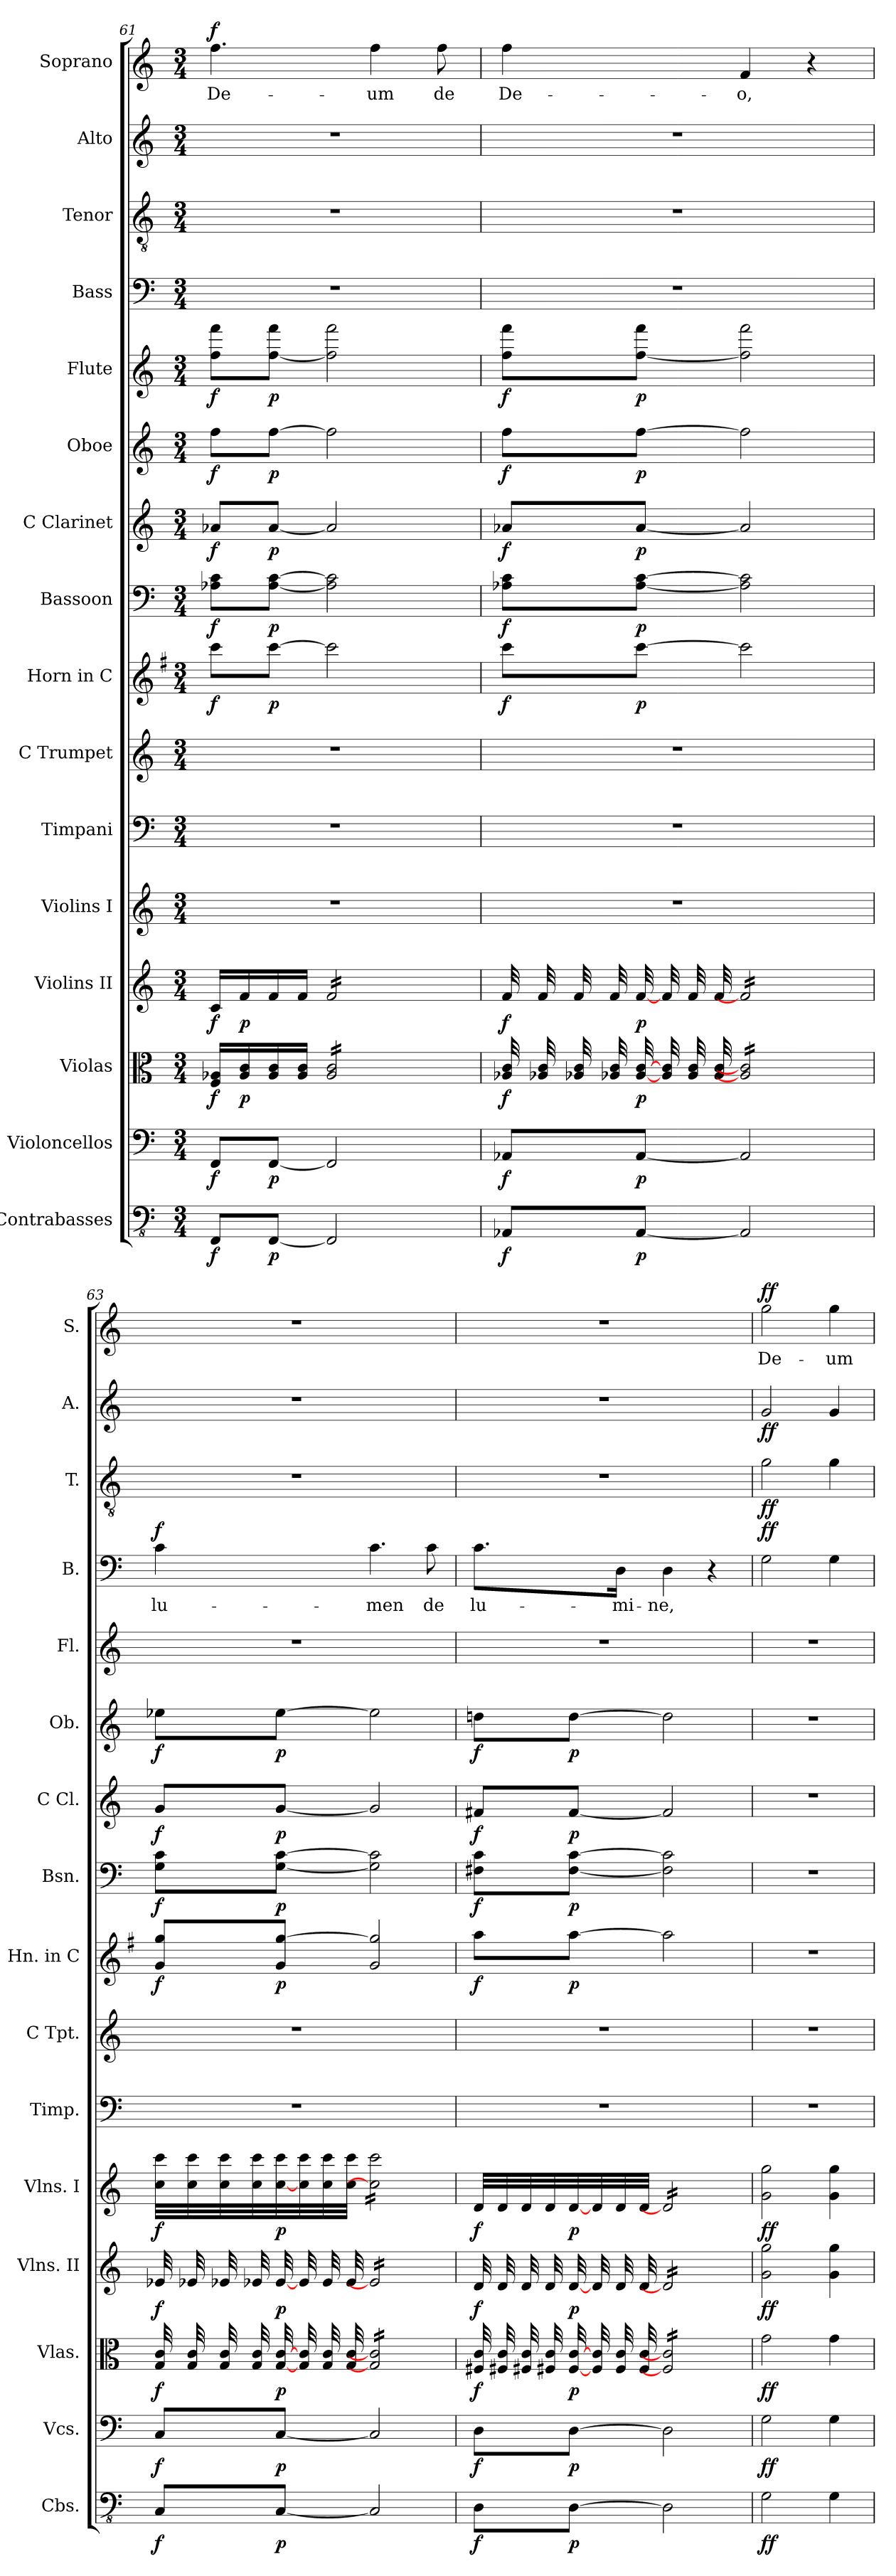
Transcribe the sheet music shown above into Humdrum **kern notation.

**kern	**dynam	**kern	**dynam	**kern	**dynam	**kern	**dynam	**kern	**dynam	**kern	**kern	**kern	**dynam	**kern	**dynam	**kern	**dynam	**kern	**dynam	**kern	**dynam	**kern	**text	**dynam	**kern	**dynam	**kern	**dynam	**kern	**text	**dynam
*part16	*part16	*part15	*part15	*part14	*part14	*part13	*part13	*part12	*part12	*part11	*part10	*part9	*part9	*part8	*part8	*part7	*part7	*part6	*part6	*part5	*part5	*part4	*part4	*part4	*part3	*part3	*part2	*part2	*part1	*part1	*part1
*staff16	*staff16	*staff15	*staff15	*staff14	*staff14	*staff13	*staff13	*staff12	*staff12	*staff11	*staff10	*staff9	*staff9	*staff8	*staff8	*staff7	*staff7	*staff6	*staff6	*staff5	*staff5	*staff4	*staff4	*staff4	*staff3	*staff3	*staff2	*staff2	*staff1	*staff1	*staff1
*I"Contrabasses	*	*I"Violoncellos	*	*I"Violas	*	*I"Violins II	*	*I"Violins I	*	*I"Timpani	*I"C Trumpet	*I"Horn in C	*	*I"Bassoon	*	*I"C Clarinet	*	*I"Oboe	*	*I"Flute	*	*I"Bass	*	*	*I"Tenor	*	*I"Alto	*	*I"Soprano	*	*
*I'Cbs.	*	*I'Vcs.	*	*I'Vlas.	*	*I'Vlns. II	*	*I'Vlns. I	*	*I'Timp.	*I'C Tpt.	*I'Hn. in C	*	*I'Bsn.	*	*I'C Cl.	*	*I'Ob.	*	*I'Fl.	*	*I'B.	*	*	*I'T.	*	*I'A.	*	*I'S.	*	*
*clefFv4	*	*clefF4	*	*clefC3	*	*clefG2	*	*clefG2	*	*clefF4	*clefG2	*clefG2	*	*clefF4	*	*clefG2	*	*clefG2	*	*clefG2	*	*clefF4	*	*	*clefGv2	*	*clefG2	*	*clefG2	*	*
*	*	*	*	*	*	*	*	*	*	*	*	*ITrd4c7	*	*	*	*ITrd1c2	*	*	*	*	*	*	*	*	*	*	*	*	*	*	*
*k[]	*	*k[]	*	*k[]	*	*k[]	*	*k[]	*	*k[]	*k[]	*k[]	*	*k[]	*	*k[b-e-]	*	*k[]	*	*k[]	*	*k[]	*	*	*k[]	*	*k[]	*	*k[]	*	*
*M3/4	*	*M3/4	*	*M3/4	*	*M3/4	*	*M3/4	*	*M3/4	*M3/4	*M3/4	*	*M3/4	*	*M3/4	*	*M3/4	*	*M3/4	*	*M3/4	*	*	*M3/4	*	*M3/4	*	*M3/4	*	*
=61	=61	=61	=61	=61	=61	=61	=61	=61	=61	=61	=61	=61	=61	=61	=61	=61	=61	=61	=61	=61	=61	=61	=61	=61	=61	=61	=61	=61	=61	=61	=61
!	!LO:DY:b	!	!LO:DY:b	!	!LO:DY:b	!	!LO:DY:b	!	!	!	!	!	!LO:DY:b	!	!LO:DY:b	!	!LO:DY:b	!	!LO:DY:b	!	!LO:DY:b	!	!	!	!	!	!	!	!	!LO:LY:b	!LO:DY:a
8FFF/L	f	8FF/L	f	16F/ 16A-X/LL	f	16c/LL	f	2.r	.	2.r	2.r	8ff\L	f	8A-X\ 8c\L	f	8g-X/L	f	8ff\L	f	8ff\ 8fff\L	f	2.r	.	.	2.r	.	2.r	.	4.ff\	De-	f
!	!	!	!	!	!LO:DY:b	!	!LO:DY:b	!	!	!	!	!	!	!	!	!	!	!	!	!	!	!	!	!	!	!	!	!	!	!	!
.	.	.	.	16A-/ 16c/	p	16f/	p	.	.	.	.	.	.	.	.	.	.	.	.	.	.	.	.	.	.	.	.	.	.	.	.
!	!LO:DY:b	!	!LO:DY:b	!	!	!	!	!	!	!	!	!	!LO:DY:b	!	!LO:DY:b	!	!LO:DY:b	!	!LO:DY:b	!	!LO:DY:b	!	!	!	!	!	!	!	!	!	!
[8FFF/J	p	[8FF/J	p	16A-/ 16c/	.	16f/	.	.	.	.	.	[8ff\J	p	[8A-\ [8c\J	p	[8g-/J	p	[8ff\J	p	[8ff\ 8fff\J	p	.	.	.	.	.	.	.	.	.	.
.	.	.	.	16A-/ 16c/JJ	.	16f/JJ	.	.	.	.	.	.	.	.	.	.	.	.	.	.	.	.	.	.	.	.	.	.	.	.	.
*	*	*	*	*tremolo	*	*	*	*	*	*	*	*	*	*	*	*	*	*	*	*	*	*	*	*	*	*	*	*	*	*	*
*	*	*	*	*	*	*tremolo	*	*	*	*	*	*	*	*	*	*	*	*	*	*	*	*	*	*	*	*	*	*	*	*	*
2FFF/]	.	2FF/]	.	16A-/ 16c/LL	.	16f/LL	.	.	.	.	.	2ff\]	.	2A-\] 2c\]	.	2g-/]	.	2ff\]	.	2ff\] 2fff\	.	.	.	.	.	.	.	.	.	.	.
.	.	.	.	16A-/ 16c/	.	16f/	.	.	.	.	.	.	.	.	.	.	.	.	.	.	.	.	.	.	.	.	.	.	.	.	.
!	!	!	!	!	!	!	!	!	!	!	!	!	!	!	!	!	!	!	!	!	!	!	!	!	!	!	!	!	!	!LO:LY:b	!
.	.	.	.	16A-/ 16c/	.	16f/	.	.	.	.	.	.	.	.	.	.	.	.	.	.	.	.	.	.	.	.	.	.	4ff\	-um	.
.	.	.	.	16A-/ 16c/	.	16f/	.	.	.	.	.	.	.	.	.	.	.	.	.	.	.	.	.	.	.	.	.	.	.	.	.
.	.	.	.	16A-/ 16c/	.	16f/	.	.	.	.	.	.	.	.	.	.	.	.	.	.	.	.	.	.	.	.	.	.	.	.	.
.	.	.	.	16A-/ 16c/	.	16f/	.	.	.	.	.	.	.	.	.	.	.	.	.	.	.	.	.	.	.	.	.	.	.	.	.
!	!	!	!	!	!	!	!	!	!	!	!	!	!	!	!	!	!	!	!	!	!	!	!	!	!	!	!	!	!	!LO:LY:b	!
.	.	.	.	16A-/ 16c/	.	16f/	.	.	.	.	.	.	.	.	.	.	.	.	.	.	.	.	.	.	.	.	.	.	8ff\	de	.
.	.	.	.	16A-/ 16c/JJ	.	16f/JJ	.	.	.	.	.	.	.	.	.	.	.	.	.	.	.	.	.	.	.	.	.	.	.	.	.
=62	=62	=62	=62	=62	=62	=62	=62	=62	=62	=62	=62	=62	=62	=62	=62	=62	=62	=62	=62	=62	=62	=62	=62	=62	=62	=62	=62	=62	=62	=62	=62
!	!LO:DY:b	!	!LO:DY:b	!	!LO:DY:b	!	!LO:DY:b	!	!	!	!	!	!LO:DY:b	!	!LO:DY:b	!	!LO:DY:b	!	!LO:DY:b	!	!LO:DY:b	!	!	!	!	!	!	!	!	!LO:LY:b	!
8AAA-X/L	f	8AA-X/L	f	32A-X/ 32c/	f	32f/	f	2.r	.	2.r	2.r	8ff\L	f	8A-X\ 8c\L	f	8g-X/L	f	8ff\L	f	8ff\ 8fff\L	f	2.r	.	.	2.r	.	2.r	.	4ff\	De-	.
.	.	.	.	32A-X/ 32c/	.	32f/	.	.	.	.	.	.	.	.	.	.	.	.	.	.	.	.	.	.	.	.	.	.	.	.	.
.	.	.	.	32A-X/ 32c/	.	32f/	.	.	.	.	.	.	.	.	.	.	.	.	.	.	.	.	.	.	.	.	.	.	.	.	.
.	.	.	.	32A-X/ 32c/	.	32f/	.	.	.	.	.	.	.	.	.	.	.	.	.	.	.	.	.	.	.	.	.	.	.	.	.
!	!LO:DY:b	!	!LO:DY:b	!	!LO:DY:b	!	!LO:DY:b	!	!	!	!	!	!LO:DY:b	!	!LO:DY:b	!	!LO:DY:b	!	!LO:DY:b	!	!LO:DY:b	!	!	!	!	!	!	!	!	!	!
[8AAA-/J	p	[8AA-/J	p	[32A-/ [32c/	p	[32f/	p	.	.	.	.	[8ff\J	p	[8A-\ [8c\J	p	[8g-/J	p	[8ff\J	p	[8ff\ 8fff\J	p	.	.	.	.	.	.	.	.	.	.
.	.	.	.	32A-/ 32c/	.	32f/	.	.	.	.	.	.	.	.	.	.	.	.	.	.	.	.	.	.	.	.	.	.	.	.	.
.	.	.	.	32A-/ 32c/	.	32f/	.	.	.	.	.	.	.	.	.	.	.	.	.	.	.	.	.	.	.	.	.	.	.	.	.
.	.	.	.	32A-/ 32c/	.	32f/	.	.	.	.	.	.	.	.	.	.	.	.	.	.	.	.	.	.	.	.	.	.	.	.	.
!	!	!	!	!	!	!	!	!	!	!	!	!	!	!	!	!	!	!	!	!	!	!	!	!	!	!	!	!	!	!LO:LY:b	!
2AAA-/]	.	2AA-/]	.	16A-/] 16c/]LL	.	16f/]LL	.	.	.	.	.	2ff\]	.	2A-\] 2c\]	.	2g-/]	.	2ff\]	.	2ff\] 2fff\	.	.	.	.	.	.	.	.	4f/	-o,	.
.	.	.	.	16A-/ 16c/	.	16f/	.	.	.	.	.	.	.	.	.	.	.	.	.	.	.	.	.	.	.	.	.	.	.	.	.
.	.	.	.	16A-/ 16c/	.	16f/	.	.	.	.	.	.	.	.	.	.	.	.	.	.	.	.	.	.	.	.	.	.	.	.	.
.	.	.	.	16A-/ 16c/	.	16f/	.	.	.	.	.	.	.	.	.	.	.	.	.	.	.	.	.	.	.	.	.	.	.	.	.
.	.	.	.	16A-/ 16c/	.	16f/	.	.	.	.	.	.	.	.	.	.	.	.	.	.	.	.	.	.	.	.	.	.	4r	.	.
.	.	.	.	16A-/ 16c/	.	16f/	.	.	.	.	.	.	.	.	.	.	.	.	.	.	.	.	.	.	.	.	.	.	.	.	.
.	.	.	.	16A-/ 16c/	.	16f/	.	.	.	.	.	.	.	.	.	.	.	.	.	.	.	.	.	.	.	.	.	.	.	.	.
.	.	.	.	16A-/ 16c/JJ	.	16f/JJ	.	.	.	.	.	.	.	.	.	.	.	.	.	.	.	.	.	.	.	.	.	.	.	.	.
!!LO:PB:g=z
=63	=63	=63	=63	=63	=63	=63	=63	=63	=63	=63	=63	=63	=63	=63	=63	=63	=63	=63	=63	=63	=63	=63	=63	=63	=63	=63	=63	=63	=63	=63	=63
!	!LO:DY:b	!	!LO:DY:b	!	!LO:DY:b	!	!LO:DY:b	!	!LO:DY:b	!	!	!	!LO:DY:b	!	!LO:DY:b	!	!LO:DY:b	!	!LO:DY:b	!	!	!	!LO:LY:b	!LO:DY:a	!	!	!	!	!	!	!
*	*	*	*	*	*	*	*	*tremolo	*	*	*	*	*	*	*	*	*	*	*	*	*	*	*	*	*	*	*	*	*	*	*
8CC/L	f	8C/L	f	32G/ 32c/	f	32e-X/	f	32cc\ 32ccc\LLL	f	2.r	2.r	8c/ 8cc/L	f	8G\ 8c\L	f	8f/L	f	8ee-X\L	f	2.r	.	4c\	lu-	f	2.r	.	2.r	.	2.r	.	.
.	.	.	.	32G/ 32c/	.	32e-X/	.	32cc\ 32ccc\	.	.	.	.	.	.	.	.	.	.	.	.	.	.	.	.	.	.	.	.	.	.	.
.	.	.	.	32G/ 32c/	.	32e-X/	.	32cc\ 32ccc\	.	.	.	.	.	.	.	.	.	.	.	.	.	.	.	.	.	.	.	.	.	.	.
.	.	.	.	32G/ 32c/	.	32e-X/	.	32cc\ 32ccc\	.	.	.	.	.	.	.	.	.	.	.	.	.	.	.	.	.	.	.	.	.	.	.
!	!LO:DY:b	!	!LO:DY:b	!	!LO:DY:b	!	!LO:DY:b	!	!LO:DY:b	!	!	!	!LO:DY:b	!	!LO:DY:b	!	!LO:DY:b	!	!LO:DY:b	!	!	!	!	!	!	!	!	!	!	!	!
[8CC/J	p	[8C/J	p	[32G/ [32c/	p	[32e-/	p	[32cc\ 32ccc\	p	.	.	8c/ [8cc/J	p	[8G\ [8c\J	p	[8f/J	p	[8ee-\J	p	.	.	.	.	.	.	.	.	.	.	.	.
.	.	.	.	32G/ 32c/	.	32e-/	.	32cc\ 32ccc\	.	.	.	.	.	.	.	.	.	.	.	.	.	.	.	.	.	.	.	.	.	.	.
.	.	.	.	32G/ 32c/	.	32e-/	.	32cc\ 32ccc\	.	.	.	.	.	.	.	.	.	.	.	.	.	.	.	.	.	.	.	.	.	.	.
.	.	.	.	32G/ 32c/	.	32e-/	.	32cc\ 32ccc\JJJ	.	.	.	.	.	.	.	.	.	.	.	.	.	.	.	.	.	.	.	.	.	.	.
!	!	!	!	!	!	!	!	!	!	!	!	!	!	!	!	!	!	!	!	!	!	!	!LO:LY:b	!	!	!	!	!	!	!	!
2CC/]	.	2C/]	.	16G/] 16c/]LL	.	16e-/]LL	.	16cc\] 16ccc\LL	.	.	.	2c/ 2cc/]	.	2G\] 2c\]	.	2f/]	.	2ee-\]	.	.	.	4.c\	-men	.	.	.	.	.	.	.	.
.	.	.	.	16G/ 16c/	.	16e-/	.	16cc\ 16ccc\	.	.	.	.	.	.	.	.	.	.	.	.	.	.	.	.	.	.	.	.	.	.	.
.	.	.	.	16G/ 16c/	.	16e-/	.	16cc\ 16ccc\	.	.	.	.	.	.	.	.	.	.	.	.	.	.	.	.	.	.	.	.	.	.	.
.	.	.	.	16G/ 16c/	.	16e-/	.	16cc\ 16ccc\	.	.	.	.	.	.	.	.	.	.	.	.	.	.	.	.	.	.	.	.	.	.	.
.	.	.	.	16G/ 16c/	.	16e-/	.	16cc\ 16ccc\	.	.	.	.	.	.	.	.	.	.	.	.	.	.	.	.	.	.	.	.	.	.	.
.	.	.	.	16G/ 16c/	.	16e-/	.	16cc\ 16ccc\	.	.	.	.	.	.	.	.	.	.	.	.	.	.	.	.	.	.	.	.	.	.	.
!	!	!	!	!	!	!	!	!	!	!	!	!	!	!	!	!	!	!	!	!	!	!	!LO:LY:b	!	!	!	!	!	!	!	!
.	.	.	.	16G/ 16c/	.	16e-/	.	16cc\ 16ccc\	.	.	.	.	.	.	.	.	.	.	.	.	.	8c\	de	.	.	.	.	.	.	.	.
.	.	.	.	16G/ 16c/JJ	.	16e-/JJ	.	16cc\ 16ccc\JJ	.	.	.	.	.	.	.	.	.	.	.	.	.	.	.	.	.	.	.	.	.	.	.
=64	=64	=64	=64	=64	=64	=64	=64	=64	=64	=64	=64	=64	=64	=64	=64	=64	=64	=64	=64	=64	=64	=64	=64	=64	=64	=64	=64	=64	=64	=64	=64
!	!LO:DY:b	!	!LO:DY:b	!	!LO:DY:b	!	!LO:DY:b	!	!LO:DY:b	!	!	!	!LO:DY:b	!	!LO:DY:b	!	!LO:DY:b	!	!LO:DY:b	!	!	!	!LO:LY:b	!	!	!	!	!	!	!	!
8DD\L	f	8D\L	f	32F#X/ 32c/	f	32d/	f	32d/LLL	f	2.r	2.r	8dd\L	f	8F#X\ 8c\L	f	8en/L	f	8ddn\L	f	2.r	.	8.c\L	lu-	.	2.r	.	2.r	.	2.r	.	.
.	.	.	.	32F#X/ 32c/	.	32d/	.	32d/	.	.	.	.	.	.	.	.	.	.	.	.	.	.	.	.	.	.	.	.	.	.	.
.	.	.	.	32F#X/ 32c/	.	32d/	.	32d/	.	.	.	.	.	.	.	.	.	.	.	.	.	.	.	.	.	.	.	.	.	.	.
.	.	.	.	32F#X/ 32c/	.	32d/	.	32d/	.	.	.	.	.	.	.	.	.	.	.	.	.	.	.	.	.	.	.	.	.	.	.
!	!LO:DY:b	!	!LO:DY:b	!	!LO:DY:b	!	!LO:DY:b	!	!LO:DY:b	!	!	!	!LO:DY:b	!	!LO:DY:b	!	!LO:DY:b	!	!LO:DY:b	!	!	!	!	!	!	!	!	!	!	!	!
[8DD\J	p	[8D\J	p	[32F#/ [32c/	p	[32d/	p	[32d/	p	.	.	[8dd\J	p	[8F#\ [8c\J	p	[8e/J	p	[8dd\J	p	.	.	.	.	.	.	.	.	.	.	.	.
.	.	.	.	32F#/ 32c/	.	32d/	.	32d/	.	.	.	.	.	.	.	.	.	.	.	.	.	.	.	.	.	.	.	.	.	.	.
!	!	!	!	!	!	!	!	!	!	!	!	!	!	!	!	!	!	!	!	!	!	!	!LO:LY:b	!	!	!	!	!	!	!	!
.	.	.	.	32F#/ 32c/	.	32d/	.	32d/	.	.	.	.	.	.	.	.	.	.	.	.	.	16D\Jk	-mi-	.	.	.	.	.	.	.	.
.	.	.	.	32F#/ 32c/	.	32d/	.	32d/JJJ	.	.	.	.	.	.	.	.	.	.	.	.	.	.	.	.	.	.	.	.	.	.	.
!	!	!	!	!	!	!	!	!	!	!	!	!	!	!	!	!	!	!	!	!	!	!	!LO:LY:b	!	!	!	!	!	!	!	!
2DD\]	.	2D\]	.	16F#/] 16c/]LL	.	16d/]LL	.	16d/]LL	.	.	.	2dd\]	.	2F#\] 2c\]	.	2e/]	.	2dd\]	.	.	.	4D\	-ne,	.	.	.	.	.	.	.	.
.	.	.	.	16F#/ 16c/	.	16d/	.	16d/	.	.	.	.	.	.	.	.	.	.	.	.	.	.	.	.	.	.	.	.	.	.	.
.	.	.	.	16F#/ 16c/	.	16d/	.	16d/	.	.	.	.	.	.	.	.	.	.	.	.	.	.	.	.	.	.	.	.	.	.	.
.	.	.	.	16F#/ 16c/	.	16d/	.	16d/	.	.	.	.	.	.	.	.	.	.	.	.	.	.	.	.	.	.	.	.	.	.	.
.	.	.	.	16F#/ 16c/	.	16d/	.	16d/	.	.	.	.	.	.	.	.	.	.	.	.	.	4r	.	.	.	.	.	.	.	.	.
.	.	.	.	16F#/ 16c/	.	16d/	.	16d/	.	.	.	.	.	.	.	.	.	.	.	.	.	.	.	.	.	.	.	.	.	.	.
.	.	.	.	16F#/ 16c/	.	16d/	.	16d/	.	.	.	.	.	.	.	.	.	.	.	.	.	.	.	.	.	.	.	.	.	.	.
.	.	.	.	16F#/ 16c/JJ	.	16d/JJ	.	16d/JJ	.	.	.	.	.	.	.	.	.	.	.	.	.	.	.	.	.	.	.	.	.	.	.
*	*	*	*	*	*	*	*	*Xtremolo	*	*	*	*	*	*	*	*	*	*	*	*	*	*	*	*	*	*	*	*	*	*	*
*	*	*	*	*	*	*Xtremolo	*	*	*	*	*	*	*	*	*	*	*	*	*	*	*	*	*	*	*	*	*	*	*	*	*
*	*	*	*	*Xtremolo	*	*	*	*	*	*	*	*	*	*	*	*	*	*	*	*	*	*	*	*	*	*	*	*	*	*	*
=65	=65	=65	=65	=65	=65	=65	=65	=65	=65	=65	=65	=65	=65	=65	=65	=65	=65	=65	=65	=65	=65	=65	=65	=65	=65	=65	=65	=65	=65	=65	=65
!	!LO:DY:b	!	!LO:DY:b	!	!LO:DY:b	!	!LO:DY:b	!	!LO:DY:b	!	!	!	!	!	!	!	!	!	!	!	!	!	!	!LO:DY:b	!	!LO:DY:b	!	!LO:DY:b	!	!LO:LY:b	!LO:DY:a
2GG\	ff	2G\	ff	2g\	ff	2g\ 2gg\	ff	2g\ 2gg\	ff	2.r	2.r	2.r	.	2.r	.	2.r	.	2.r	.	2.r	.	2G\	.	ff	2g\	ff	2g/	ff	2gg\	De-	ff
!	!	!	!	!	!	!	!	!	!	!	!	!	!	!	!	!	!	!	!	!	!	!	!	!	!	!	!	!	!	!LO:LY:b	!
4GG\	.	4G\	.	4g\	.	4g\ 4gg\	.	4g\ 4gg\	.	.	.	.	.	.	.	.	.	.	.	.	.	4G\	.	.	4g\	.	4g/	.	4gg\	-um	.
=	=	=	=	=	=	=	=	=	=	=	=	=	=	=	=	=	=	=	=	=	=	=	=	=	=	=	=	=	=	=	=
*-	*-	*-	*-	*-	*-	*-	*-	*-	*-	*-	*-	*-	*-	*-	*-	*-	*-	*-	*-	*-	*-	*-	*-	*-	*-	*-	*-	*-	*-	*-	*-
